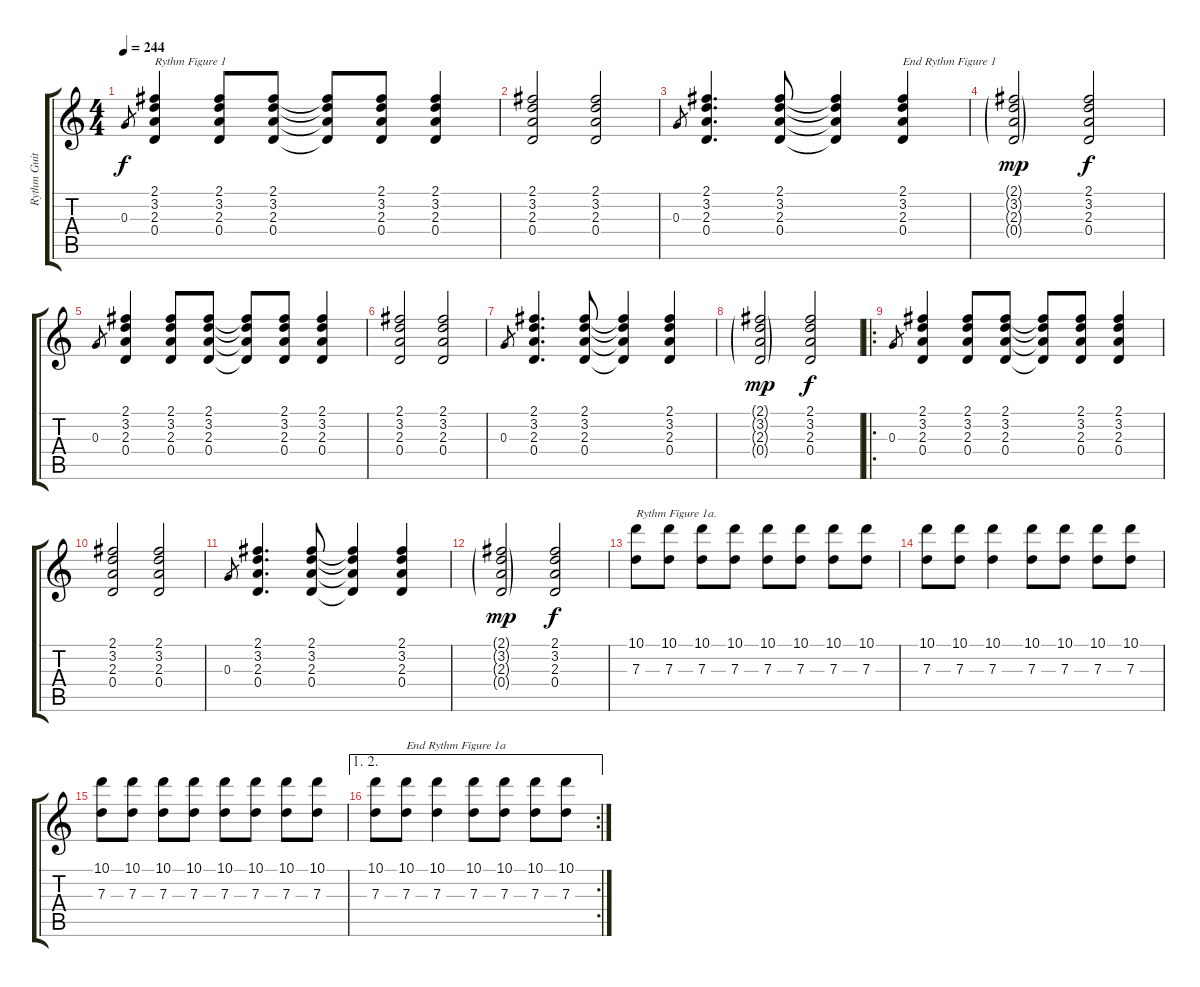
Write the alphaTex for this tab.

\track ("Rythm Guitar 1 (Figure 1)" "Rythm Guit") {instrument electricguitarclean}
\staff {score tabs}
\tuning (E4 B3 G3 D3 A2 E2) {hide}
\ts (4 4)
\tempo 244
\clef g2
\ks c
0.3.8{gr dy f instrument electricguitarclean} (2.1 3.2 2.3 0.4).4{txt "Rythm Figure 1"} (2.1 3.2 2.3 0.4).8 (2.1 3.2 2.3 0.4).8 (2.1{t} 3.2{t} 2.3{t} 0.4{t}).8 (2.1 3.2 2.3 0.4).8 (2.1 3.2 2.3 0.4).4 |
(2.1 3.2 2.3 0.4).2 (2.1 3.2 2.3 0.4).2 |
0.3.8{gr} (2.1 3.2 2.3 0.4).4{d} (2.1 3.2 2.3 0.4).8 (2.1{t} 3.2{t} 2.3{t} 0.4{t}).4 (2.1 3.2 2.3 0.4).4{txt "End Rythm Figure 1"} |
(2.1{g} 3.2{g} 2.3{g} 0.4{g}).2{dy mp} (2.1 3.2 2.3 0.4).2{dy f} |
0.3.8{gr} (2.1 3.2 2.3 0.4).4 (2.1 3.2 2.3 0.4).8 (2.1 3.2 2.3 0.4).8 (2.1{t} 3.2{t} 2.3{t} 0.4{t}).8 (2.1 3.2 2.3 0.4).8 (2.1 3.2 2.3 0.4).4 |
(2.1 3.2 2.3 0.4).2 (2.1 3.2 2.3 0.4).2 |
0.3.8{gr} (2.1 3.2 2.3 0.4).4{d} (2.1 3.2 2.3 0.4).8 (2.1{t} 3.2{t} 2.3{t} 0.4{t}).4 (2.1 3.2 2.3 0.4).4 |
(2.1{g} 3.2{g} 2.3{g} 0.4{g}).2{dy mp} (2.1 3.2 2.3 0.4).2{dy f} |
\ro
0.3.8{gr} (2.1 3.2 2.3 0.4).4 (2.1 3.2 2.3 0.4).8 (2.1 3.2 2.3 0.4).8 (2.1{t} 3.2{t} 2.3{t} 0.4{t}).8 (2.1 3.2 2.3 0.4).8 (2.1 3.2 2.3 0.4).4 |
(2.1 3.2 2.3 0.4).2 (2.1 3.2 2.3 0.4).2 |
0.3.8{gr} (2.1 3.2 2.3 0.4).4{d} (2.1 3.2 2.3 0.4).8 (2.1{t} 3.2{t} 2.3{t} 0.4{t}).4 (2.1 3.2 2.3 0.4).4 |
(2.1{g} 3.2{g} 2.3{g} 0.4{g}).2{dy mp} (2.1 3.2 2.3 0.4).2{dy f} |
(10.1 7.3).8{txt "Rythm Figure 1a."} (10.1 7.3).8 (10.1 7.3).8 (10.1 7.3).8 (10.1 7.3).8 (10.1 7.3).8 (10.1 7.3).8 (10.1 7.3).8 |
(10.1 7.3).8 (10.1 7.3).8 (10.1 7.3).4 (10.1 7.3).8 (10.1 7.3).8 (10.1 7.3).8 (10.1 7.3).8 |
(10.1 7.3).8 (10.1 7.3).8 (10.1 7.3).8 (10.1 7.3).8 (10.1 7.3).8 (10.1 7.3).8 (10.1 7.3).8 (10.1 7.3).8 |
\ae (1 2)
\rc 2
(10.1 7.3).8 (10.1 7.3).8{txt "End Rythm Figure 1a"} (10.1 7.3).4 (10.1 7.3).8 (10.1 7.3).8 (10.1 7.3).8 (10.1 7.3).8
